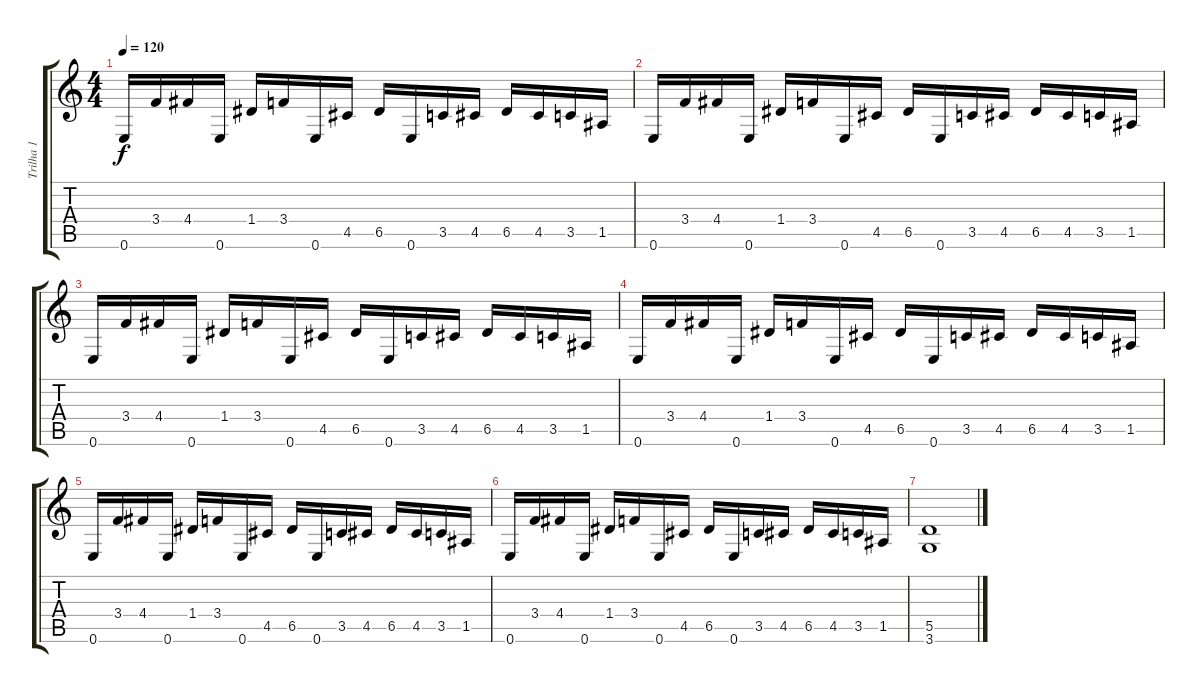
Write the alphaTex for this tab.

\track ("Trilha 1" "Trilha 1") {instrument distortionguitar}
\staff {score tabs}
\tuning (E4 B3 G3 D3 A2 E2) {hide}
\ts (4 4)
\tempo 120
\clef g2
\ks c
0.6.16{dy f} 3.4.16 4.4.16 0.6.16 1.4.16 3.4.16 0.6.16 4.5.16 6.5.16 0.6.16 3.5.16 4.5.16 6.5.16 4.5.16 3.5.16 1.5.16 |
0.6.16 3.4.16 4.4.16 0.6.16 1.4.16 3.4.16 0.6.16 4.5.16 6.5.16 0.6.16 3.5.16 4.5.16 6.5.16 4.5.16 3.5.16 1.5.16 |
0.6.16 3.4.16 4.4.16 0.6.16 1.4.16 3.4.16 0.6.16 4.5.16 6.5.16 0.6.16 3.5.16 4.5.16 6.5.16 4.5.16 3.5.16 1.5.16 |
0.6.16 3.4.16 4.4.16 0.6.16 1.4.16 3.4.16 0.6.16 4.5.16 6.5.16 0.6.16 3.5.16 4.5.16 6.5.16 4.5.16 3.5.16 1.5.16 |
0.6.16 3.4.16 4.4.16 0.6.16 1.4.16 3.4.16 0.6.16 4.5.16 6.5.16 0.6.16 3.5.16 4.5.16 6.5.16 4.5.16 3.5.16 1.5.16 |
0.6.16 3.4.16 4.4.16 0.6.16 1.4.16 3.4.16 0.6.16 4.5.16 6.5.16 0.6.16 3.5.16 4.5.16 6.5.16 4.5.16 3.5.16 1.5.16 |
(5.5 3.6).1
